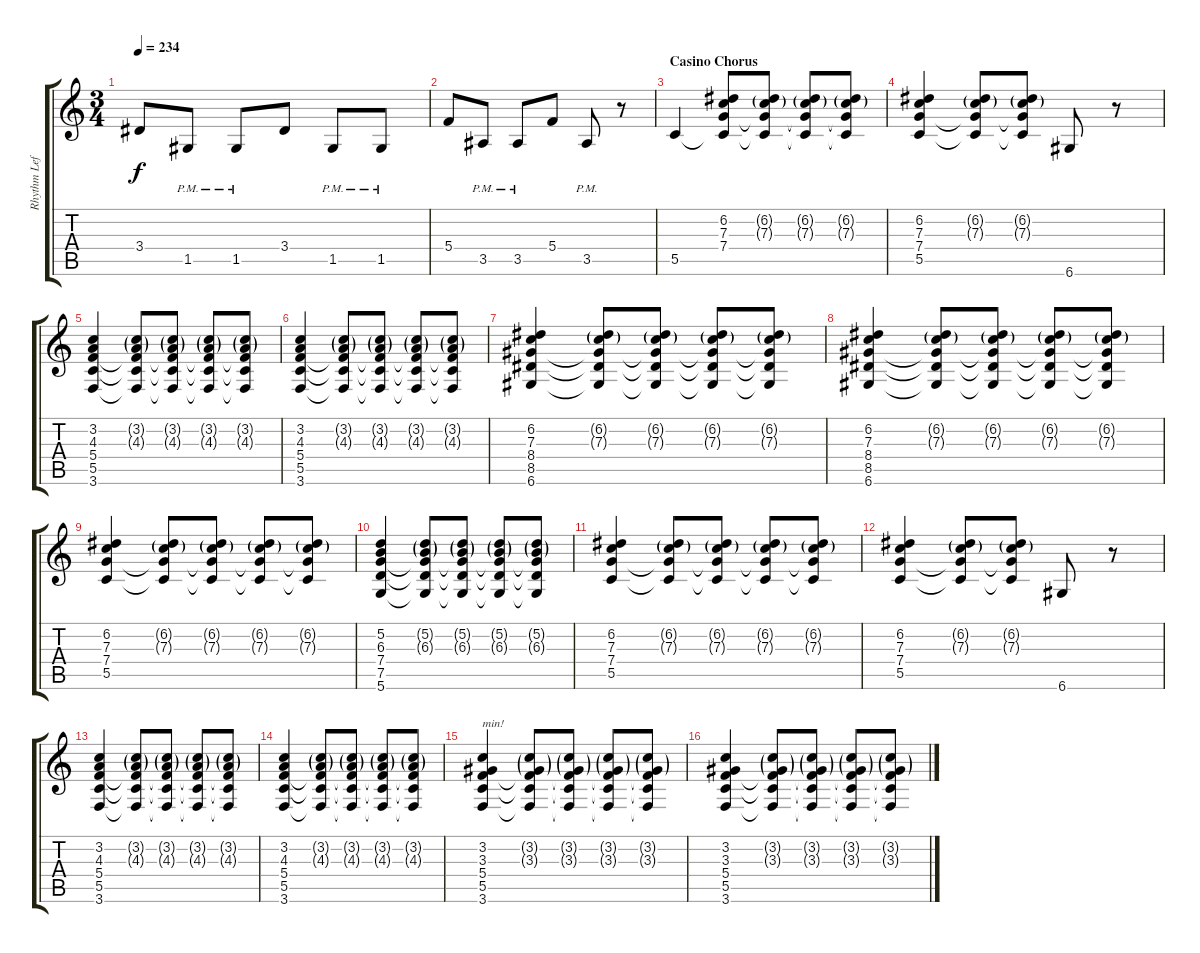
\track ("Rhythm Left" "Rhythm Lef") {instrument distortionguitar}
\staff {score tabs}
\tuning (D4 A3 F3 C3 G2 D2) {hide}
\ts (3 4)
\tempo 234
\clef g2
\ks c
3.4.8{dy f} 1.5{pm}.8 1.5{pm}.8 3.4.8 1.5{pm}.8 1.5{pm}.8 |
5.4.8 3.5{pm}.8 3.5{pm}.8 5.4.8 3.5{pm}.8 r.8 |
\section ("" "Casino Chorus")
5.5.4 (6.2 7.3 7.4 5.5{t}).8 (6.2{g} 7.3{g} 7.4{t} 5.5{t}).8 (6.2{g} 7.3{g} 7.4{t} 5.5{t}).8 (6.2{g} 7.3{g} 7.4{t} 5.5{t}).8 |
(6.2 7.3 7.4 5.5).4 (6.2{g} 7.3{g} 7.4{t} 5.5{t}).8 (6.2{g} 7.3{g} 7.4{t} 5.5{t}).8 6.6.8 r.8 |
(3.2 4.3 5.4 5.5 3.6).4 (3.2{g} 4.3{g} 5.4{t} 5.5{t} 3.6{t}).8 (3.2{g} 4.3{g} 5.4{t} 5.5{t} 3.6{t}).8 (3.2{g} 4.3{g} 5.4{t} 5.5{t} 3.6{t}).8 (3.2{g} 4.3{g} 5.4{t} 5.5{t} 3.6{t}).8 |
(3.2 4.3 5.4 5.5 3.6).4 (3.2{g} 4.3{g} 5.4{t} 5.5{t} 3.6{t}).8 (3.2{g} 4.3{g} 5.4{t} 5.5{t} 3.6{t}).8 (3.2{g} 4.3{g} 5.4{t} 5.5{t} 3.6{t}).8 (3.2{g} 4.3{g} 5.4{t} 5.5{t} 3.6{t}).8 |
(6.2 7.3 8.4 8.5 6.6).4 (6.2{g} 7.3{g} 8.4{t} 8.5{t} 6.6{t}).8 (6.2{g} 7.3{g} 8.4{t} 8.5{t} 6.6{t}).8 (6.2{g} 7.3{g} 8.4{t} 8.5{t} 6.6{t}).8 (6.2{g} 7.3{g} 8.4{t} 8.5{t} 6.6{t}).8 |
(6.2 7.3 8.4 8.5 6.6).4 (6.2{g} 7.3{g} 8.4{t} 8.5{t} 6.6{t}).8 (6.2{g} 7.3{g} 8.4{t} 8.5{t} 6.6{t}).8 (6.2{g} 7.3{g} 8.4{t} 8.5{t} 6.6{t}).8 (6.2{g} 7.3{g} 8.4{t} 8.5{t} 6.6{t}).8 |
(6.2 7.3 7.4 5.5).4 (6.2{g} 7.3{g} 7.4{t} 5.5{t}).8 (6.2{g} 7.3{g} 7.4{t} 5.5{t}).8 (6.2{g} 7.3{g} 7.4{t} 5.5{t}).8 (6.2{g} 7.3{g} 7.4{t} 5.5{t}).8 |
(5.2 6.3 7.4 7.5 5.6).4 (5.2{g} 6.3{g} 7.4{t} 7.5{t} 5.6{t}).8 (5.2{g} 6.3{g} 7.4{t} 7.5{t} 5.6{t}).8 (5.2{g} 6.3{g} 7.4{t} 7.5{t} 5.6{t}).8 (5.2{g} 6.3{g} 7.4{t} 7.5{t} 5.6{t}).8 |
(6.2 7.3 7.4 5.5).4 (6.2{g} 7.3{g} 7.4{t} 5.5{t}).8 (6.2{g} 7.3{g} 7.4{t} 5.5{t}).8 (6.2{g} 7.3{g} 7.4{t} 5.5{t}).8 (6.2{g} 7.3{g} 7.4{t} 5.5{t}).8 |
(6.2 7.3 7.4 5.5).4 (6.2{g} 7.3{g} 7.4{t} 5.5{t}).8 (6.2{g} 7.3{g} 7.4{t} 5.5{t}).8 6.6.8 r.8 |
(3.2 4.3 5.4 5.5 3.6).4 (3.2{g} 4.3{g} 5.4{t} 5.5{t} 3.6{t}).8 (3.2{g} 4.3{g} 5.4{t} 5.5{t} 3.6{t}).8 (3.2{g} 4.3{g} 5.4{t} 5.5{t} 3.6{t}).8 (3.2{g} 4.3{g} 5.4{t} 5.5{t} 3.6{t}).8 |
(3.2 4.3 5.4 5.5 3.6).4 (3.2{g} 4.3{g} 5.4{t} 5.5{t} 3.6{t}).8 (3.2{g} 4.3{g} 5.4{t} 5.5{t} 3.6{t}).8 (3.2{g} 4.3{g} 5.4{t} 5.5{t} 3.6{t}).8 (3.2{g} 4.3{g} 5.4{t} 5.5{t} 3.6{t}).8 |
(3.2 3.3 5.4 5.5 3.6).4{txt "min!"} (3.2{g} 3.3{g} 5.4{t} 5.5{t} 3.6{t}).8 (3.2{g} 3.3{g} 5.4{t} 5.5{t} 3.6{t}).8 (3.2{g} 3.3{g} 5.4{t} 5.5{t} 3.6{t}).8 (3.2{g} 3.3{g} 5.4{t} 5.5{t} 3.6{t}).8 |
(3.2 3.3 5.4 5.5 3.6).4 (3.2{g} 3.3{g} 5.4{t} 5.5{t} 3.6{t}).8 (3.2{g} 3.3{g} 5.4{t} 5.5{t} 3.6{t}).8 (3.2{g} 3.3{g} 5.4{t} 5.5{t} 3.6{t}).8 (3.2{g} 3.3{g} 5.4{t} 5.5{t} 3.6{t}).8
